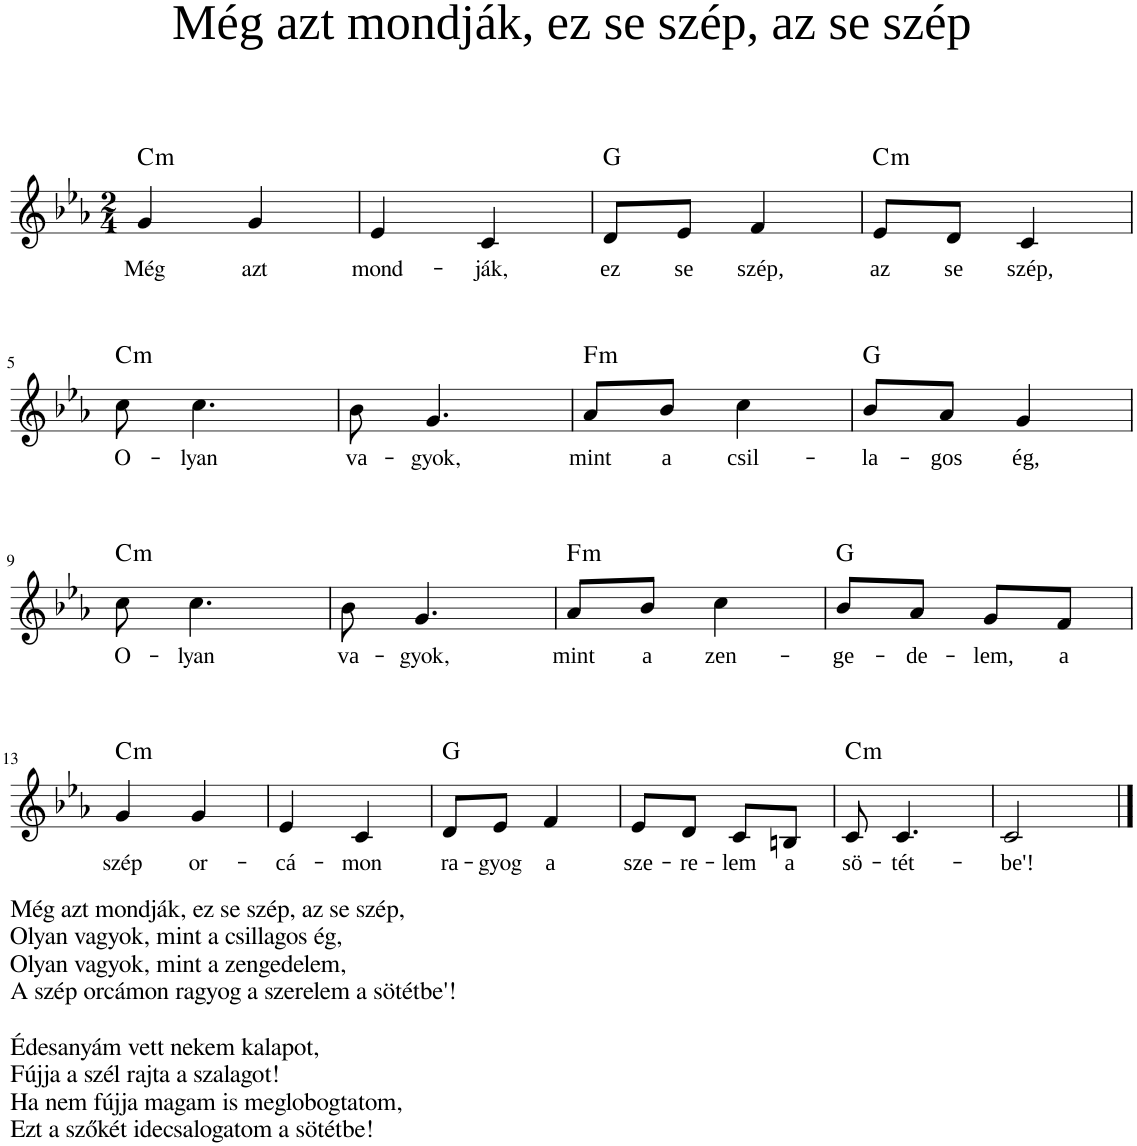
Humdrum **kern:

**kern	**text	**harte
*part1	*part1	*part1
*staff1	*staff1	*
*I"Piano	*	*
*I'Pno	*	*
*clefG2	*	*
*k[b-e-a-]	*	*
*M2/4	*	*
=1	=1	=1
!	!LO:LY:b	!LO:H:kt=m
4g/	Még	C:min
!	!LO:LY:b	!
4g/	azt	.
=2	=2	=2
!	!LO:LY:b	!
4e-/	mond-	.
!	!LO:LY:b	!
4c/	-ják,	.
=3	=3	=3
!	!LO:LY:b	!LO:H:kt=N.C.
8d/L	ez	N
!	!LO:LY:b	!
8e-/J	se	.
!	!LO:LY:b	!
4f/	szép,	.
=4	=4	=4
!	!LO:LY:b	!LO:H:kt=m
8e-/L	az	C:min
!	!LO:LY:b	!
8d/J	se	.
!	!LO:LY:b	!
4c/	szép,	.
!!LO:LB:g=z
=5	=5	=5
!	!LO:LY:b	!LO:H:kt=m
8cc\	O-	C:min
!	!LO:LY:b	!
4.cc\	-lyan	.
=6	=6	=6
!	!LO:LY:b	!
8b-\	va-	.
!	!LO:LY:b	!
4.g/	-gyok,	.
=7	=7	=7
!	!LO:LY:b	!LO:H:kt=m
8a-/L	mint	F:min
!	!LO:LY:b	!
8b-/J	a	.
!	!LO:LY:b	!
4cc\	csil-	.
=8	=8	=8
!	!LO:LY:b	!LO:H:kt=N.C.
8b-/L	-la-	N
!	!LO:LY:b	!
8a-/J	-gos	.
!	!LO:LY:b	!
4g/	ég,	.
!!LO:LB:g=z
=9	=9	=9
!	!LO:LY:b	!LO:H:kt=m
8cc\	O-	C:min
!	!LO:LY:b	!
4.cc\	-lyan	.
=10	=10	=10
!	!LO:LY:b	!
8b-\	va-	.
!	!LO:LY:b	!
4.g/	-gyok,	.
=11	=11	=11
!	!LO:LY:b	!LO:H:kt=m
8a-/L	mint	F:min
!	!LO:LY:b	!
8b-/J	a	.
!	!LO:LY:b	!
4cc\	zen-	.
=12	=12	=12
!	!LO:LY:b	!LO:H:kt=N.C.
8b-/L	-ge-	N
!	!LO:LY:b	!
8a-/J	-de-	.
!	!LO:LY:b	!
8g/L	-lem,	.
!	!LO:LY:b	!
8f/J	a	.
!!LO:LB:g=z
=13	=13	=13
!LO:TX:b:t=Még azt mondják, ez se szép, az se szép,	!	!
!LO:TX:b:t=Olyan vagyok, mint a csillagos ég,	!	!
!LO:TX:b:t=Olyan vagyok, mint a zengedelem,	!	!
!LO:TX:b:t=A szép orcámon ragyog a szerelem a sötétbe'!	!	!
!LO:TX:b:t=Édesanyám vett nekem kalapot,	!	!
!LO:TX:b:t=Fújja a szél rajta a szalagot!	!	!
!LO:TX:b:t=Ha nem fújja magam is meglobogtatom,	!	!
!LO:TX:b:t=Ezt a szőkét idecsalogatom a sötétbe!	!	!
!	!LO:LY:b	!LO:H:kt=m
4g/	szép	C:min
!	!LO:LY:b	!
4g/	or-	.
=14	=14	=14
!	!LO:LY:b	!
4e-/	-cá-	.
!	!LO:LY:b	!
4c/	-mon	.
=15	=15	=15
!	!LO:LY:b	!LO:H:kt=N.C.
8d/L	ra-	N
!	!LO:LY:b	!
8e-/J	-gyog	.
!	!LO:LY:b	!
4f/	a	.
=16	=16	=16
!	!LO:LY:b	!
8e-/L	sze-	.
!	!LO:LY:b	!
8d/J	-re-	.
!	!LO:LY:b	!
8c/L	-lem	.
!	!LO:LY:b	!
8Bn/J	a	.
=17	=17	=17
!	!LO:LY:b	!LO:H:kt=m
8c/	sö-	C:min
!	!LO:LY:b	!
4.c/	-tét-	.
=18	=18	=18
!	!LO:LY:b	!
2c/	-be'!	.
==	==	==
*-	*-	*-
